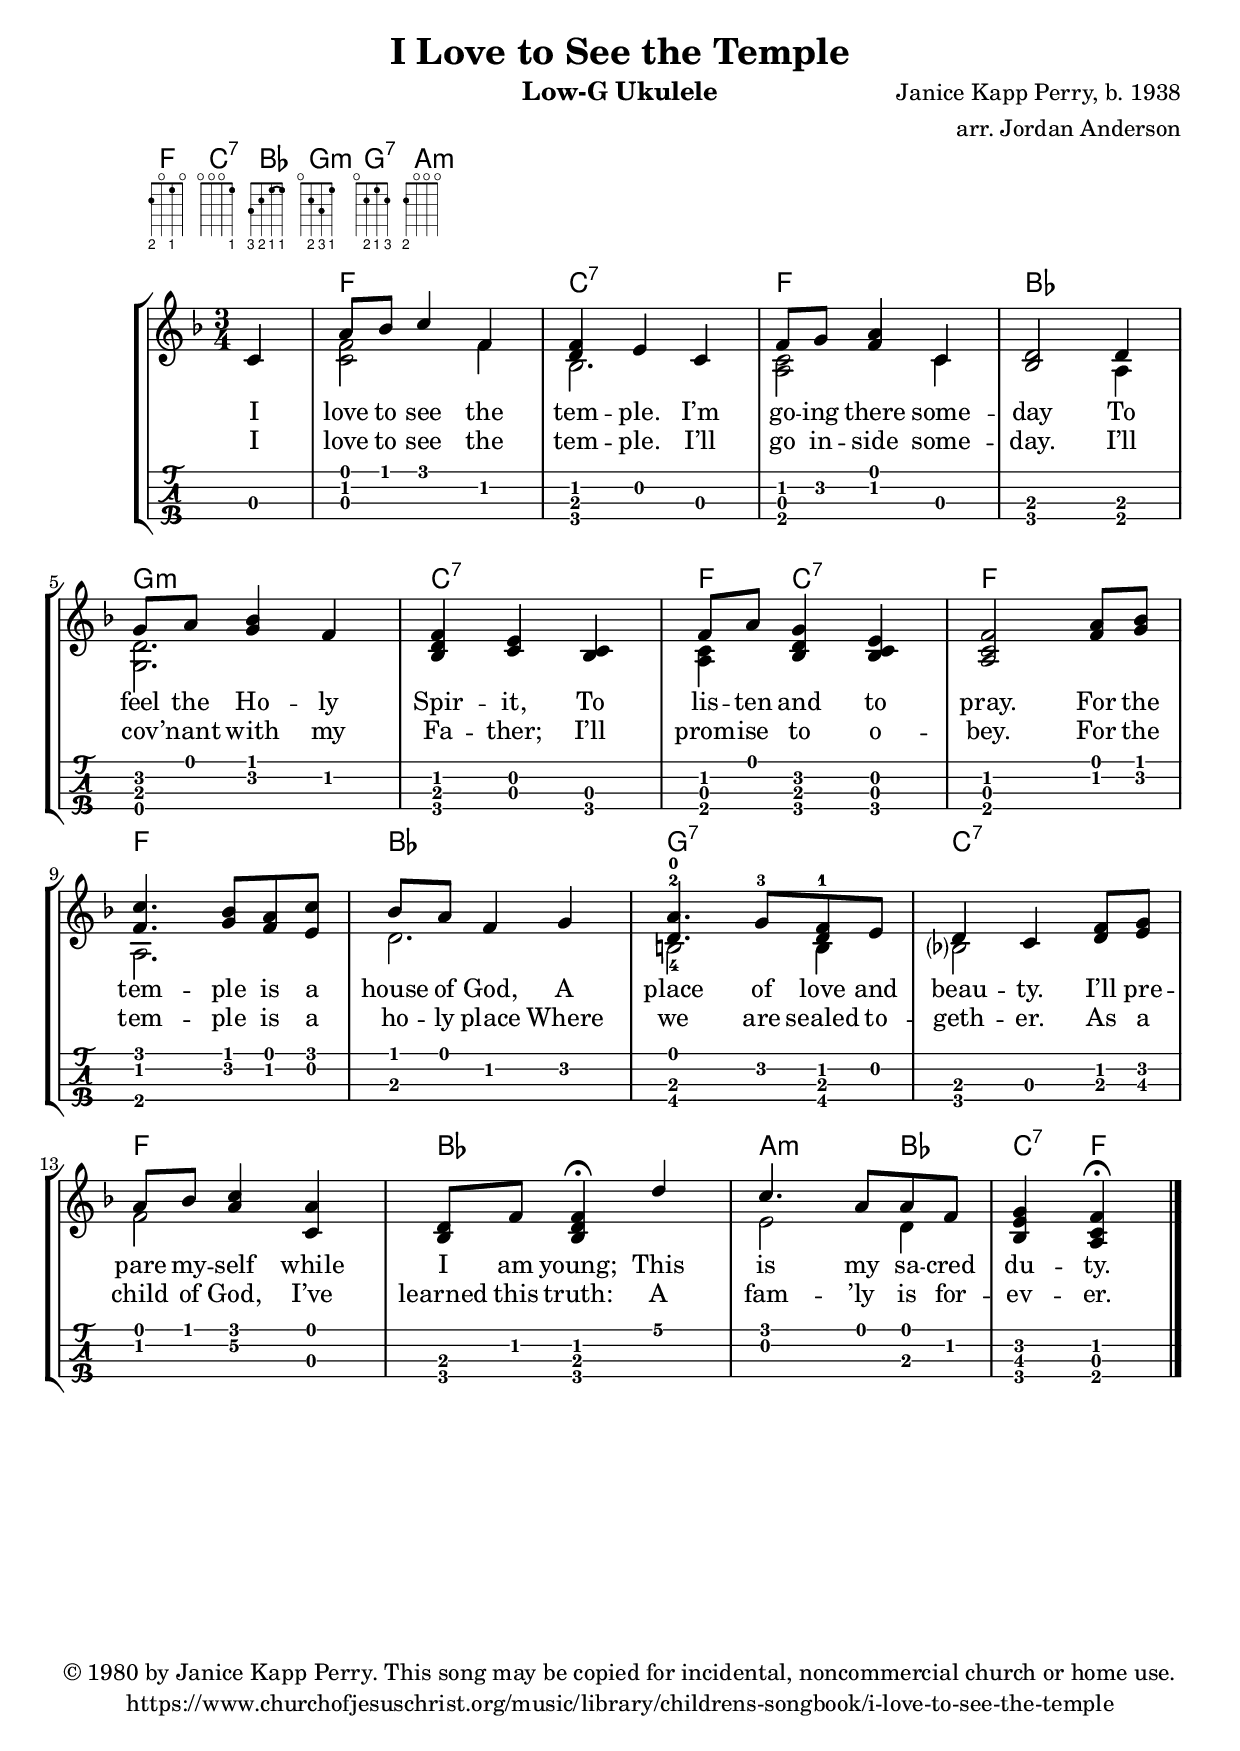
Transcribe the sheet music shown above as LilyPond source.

\version "2.20.0"
\language "english"

\header {
    title = "I Love to See the Temple"
    composer = "Janice Kapp Perry, b. 1938"
    instrument = "Low-G Ukulele"
    arranger = "arr. Jordan Anderson"
    % these appear at bottom of page
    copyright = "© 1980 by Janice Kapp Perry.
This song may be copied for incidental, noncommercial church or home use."
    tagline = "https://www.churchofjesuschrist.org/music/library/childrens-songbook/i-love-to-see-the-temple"
  }

% Fret chords at top of piece

\include "predefined-ukulele-fretboards.ly"
low-g-ukulele-tuning = \stringTuning <g c' e' a'>

TopChords = {
  \chordmode {
    f c:7 bf g:m g:7 a:m
  }
}

\score{
  <<
    \new ChordNames {
      \TopChords
    }
    \new FretBoards {
      \set Staff.stringTunings = #ukulele-tuning
      \TopChords
    }
  >>
}


% Main music

melody = {
  % I love to see the temple
  c'4 a'8 bf' c''4 f' <f' d'> e'
  % I'm going there someday
  c'4 f'8 g' <a' f'>4 c' <d' bf>2
  %To feel the Holy Spirit,
  d'4 g'8 a' <bf' g'>4 f' <f' d' bf> <e' c'>
  %To listen and to pray.
  <c' bf> f'8 a' <g' d' bf>4 <e' c' bf> <f' c' a>2
  %For the temple is a house of God,
  <a' f'>8 <bf' g'> <c'' f'>4. <bf' g'>8 <a' f'> <c'' e'> bf' a' f'4
  %A place of love and beauty.
  g'4 <a'^0 d'^2>4. g'8-3 <f'-1 d'> e' d'4 c'
  %I’ll prepare myself while I am young;
  <f' d'>8 <g' e'> a' bf' <c'' a'>4 <a' c'> <d' bf>8 f' <f' d' bf>4\fermata
  %This is my sacred duty.
  d'' c''4. a'8 a' f' <g' e' bf>4 <f' c' a>\fermata
  \bar "|."
}
alto = {
  % I love to see the temple
  s4 <f' c'>2 f'4 bf2.
  % I'm going there someday
  <c' a>2 c'4 s2
  %To feel the Holy Spirit,
  a4 <d' g>2. s4 s
  %To listen and to pray.
  s4 <c' a> s s s2
  %For the temple is a house of God,
  s8 s8 a2. d'2.
  %A place of love and beauty.
  b2-4 b4 bf?2
  %I’ll prepare myself while I am young;
  s8 s f'2 s4 s8 s s4
  %This is my sacred duty.
  s e'2 d'4 s s
}

StaffChords = \chordmode {
  s4 f2. c:7 f bf g:m c:7 f4 c2:7 f2.
  f2. bf g:7 c:7 f bf a2:m bf4 c:7 f
}

verseOne = \lyricmode {
  I love to see the tem -- ple.
  I’m go -- ing there some -- day
  To feel the Ho -- ly Spir -- it,
  To lis -- ten and to pray.
  For the tem -- ple is a house of God,
  A place of love and beau -- ty.
  I’ll pre -- pare my -- self while I am young;
  This is my sa -- cred du -- ty.
}

verseTwo = \lyricmode {
  I love to see the tem -- ple.
  I’ll go in -- side some -- day.
  I’ll cov -- ’nant with my Fa -- ther;
  I’ll prom -- ise to o -- bey.
  For the tem -- ple is a ho -- ly place
  Where we are sealed to -- geth -- er.
  As a child of God, I’ve learned this truth:
  A fam -- ’ly is for -- ev -- er.
}

\score {
  <<
    \new ChordNames \StaffChords
    \new StaffGroup <<
      \new Staff <<
        \time 3/4
        \clef treble
        \key f \major
        \partial 4
        \new Voice = "melodyVoice" { \voiceOne \melody }
        \new Voice { \voiceTwo \alto }
        \new Lyrics \lyricsto "melodyVoice" \verseOne
        \new Lyrics \lyricsto "melodyVoice" \verseTwo
      >>

      \new TabStaff <<
        \set TabStaff.stringTunings = #low-g-ukulele-tuning
        \absolute <<
          \new TabVoice { \voiceOne \melody }
          \new TabVoice { \voiceTwo \alto }
        >>
      >>
    >>
  >>
}
